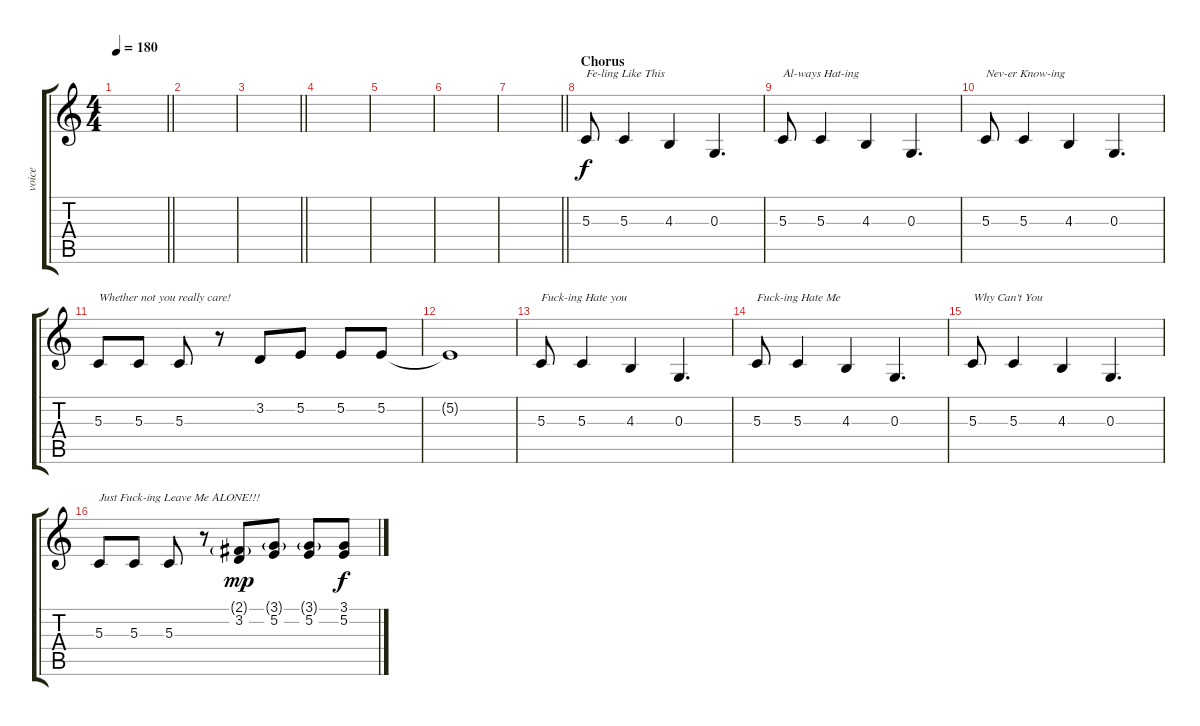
\track ("voice" "voice") {instrument tenorsax}
\staff {score tabs}
\tuning (E4 B3 G3 D3 A2 E2) {hide}
\ts (4 4)
\tempo 180
\clef g2
\barLineRight lightlight
\ks c
|
|
\barLineRight lightlight
|
|
|
|
\barLineRight lightlight
|
\section ("" "Chorus")
5.3.8{txt "Fe-ling Like This"} 5.3.4 4.3.4 0.3.4{d} |
5.3.8{txt "Al-ways Hat-ing"} 5.3.4 4.3.4 0.3.4{d} |
5.3.8{txt "Nev-er Know-ing"} 5.3.4 4.3.4 0.3.4{d} |
5.3.8{txt "Whether not you really care!"} 5.3.8 5.3.8 r.8 3.2.8 5.2.8 5.2.8 5.2.8 |
5.2{t}.1 |
5.3.8{txt "Fuck-ing Hate you"} 5.3.4 4.3.4 0.3.4{d} |
5.3.8{txt "Fuck-ing Hate Me"} 5.3.4 4.3.4 0.3.4{d} |
5.3.8{txt "Why Can't You"} 5.3.4 4.3.4 0.3.4{d} |
5.3.8{txt "Just Fuck-ing Leave Me ALONE!!!"} 5.3.8 5.3.8 r.8 (2.1{g} 3.2).8{dy mp} (3.1{g} 5.2).8 (3.1{g} 5.2).8 (3.1 5.2).8{dy f}
